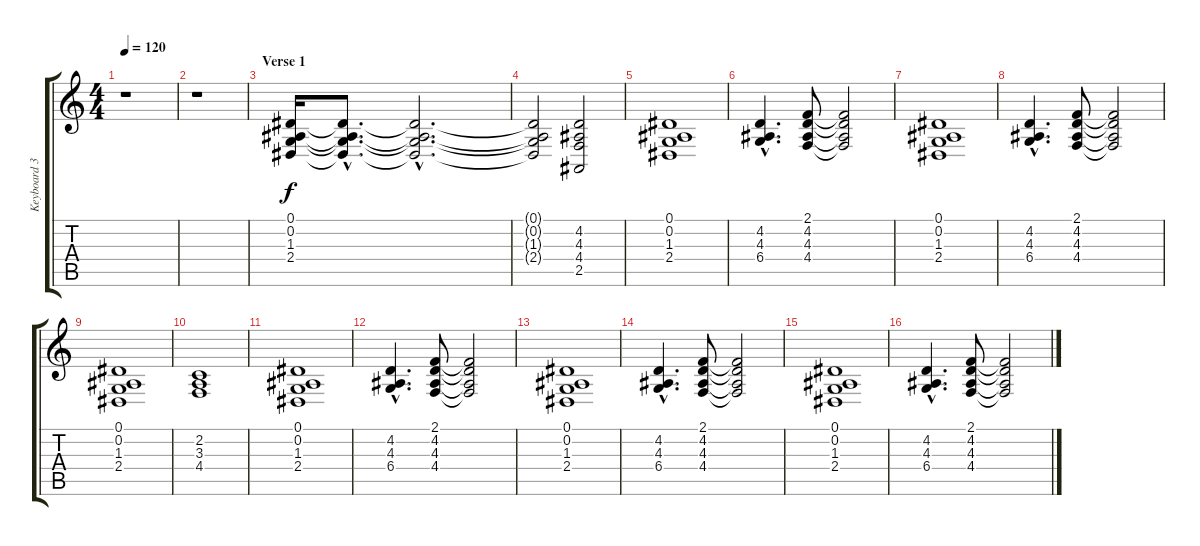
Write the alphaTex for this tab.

\track ("Keyboard 3" "Keyboard 3") {instrument seashore}
\staff {score tabs}
\tuning (Eb4 Bb3 Gb3 Db3 Ab2 Eb2) {hide}
\ts (4 4)
\tempo 120
\clef g2
\ks c
r.1{dy f} |
r.1 |
\section ("" "Verse 1")
(0.1 0.2 1.3 2.4).16{volume 3 balance 5 instrument pad3polysynth} (0.1{hac t} 0.2{hac t} 1.3{hac t} 2.4{hac t}).8{d volume 5} (0.1{hac t} 0.2{hac t} 1.3{hac t} 2.4{hac t}).2{d} |
(0.1{t} 0.2{t} 1.3{t} 2.4{t}).2 (4.2 4.3 4.4 2.5).2 |
(0.1 0.2 1.3 2.4).1 |
(4.2{hac} 4.3{hac} 6.4{hac}).4{d} (2.1 4.2 4.3 4.4).8 (2.1{t} 4.2{t} 4.3{t} 4.4{t}).2 |
(0.1 0.2 1.3 2.4).1 |
(4.2{hac} 4.3{hac} 6.4{hac}).4{d} (2.1 4.2 4.3 4.4).8 (2.1{t} 4.2{t} 4.3{t} 4.4{t}).2 |
(0.1 0.2 1.3 2.4).1 |
(2.2 3.3 4.4).1 |
(0.1 0.2 1.3 2.4).1 |
(4.2{hac} 4.3{hac} 6.4{hac}).4{d} (2.1 4.2 4.3 4.4).8 (2.1{t} 4.2{t} 4.3{t} 4.4{t}).2 |
(0.1 0.2 1.3 2.4).1 |
(4.2{hac} 4.3{hac} 6.4{hac}).4{d} (2.1 4.2 4.3 4.4).8 (2.1{t} 4.2{t} 4.3{t} 4.4{t}).2 |
(0.1 0.2 1.3 2.4).1 |
(4.2{hac} 4.3{hac} 6.4{hac}).4{d} (2.1 4.2 4.3 4.4).8 (2.1{t} 4.2{t} 4.3{t} 4.4{t}).2
